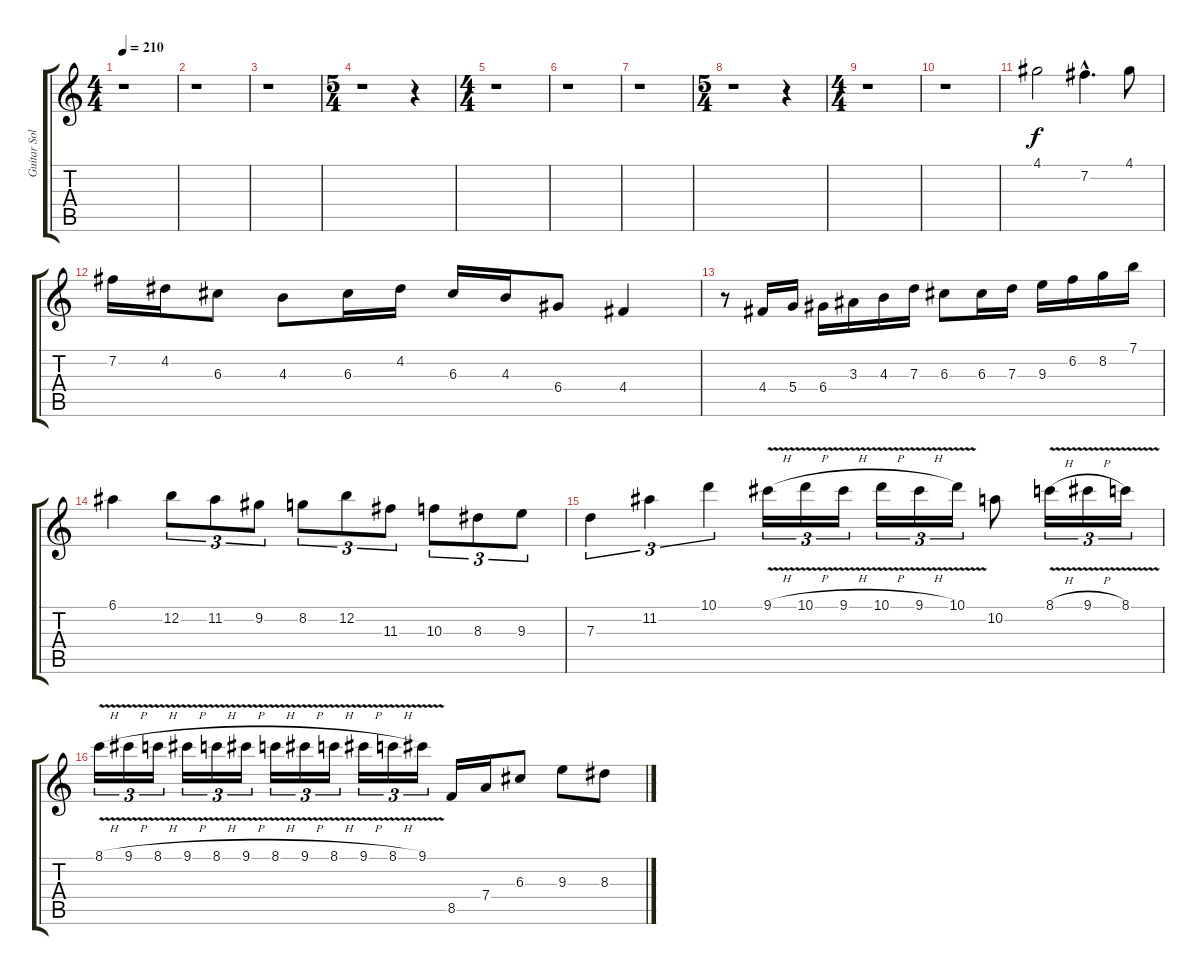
\track ("Guitar Solo" "Guitar Sol") {instrument distortionguitar}
\staff {score tabs}
\tuning (E4 B3 G3 D3 A2 E2) {hide}
\ts (4 4)
\tempo 210
\clef g2
\ks c
r.1{dy f} |
r.1 |
r.1 |
\ts (5 4)
r.1 r.4 |
\ts (4 4)
r.1 |
r.1 |
r.1 |
\ts (5 4)
r.1 r.4 |
\ts (4 4)
r.1 |
r.1 |
4.1.2 7.2{hac}.4{d} 4.1.8 |
7.2.16 4.2.16 6.3.8 4.3.8 6.3.16 4.2.16 6.3.16 4.3.16 6.4.8 4.4.4 |
r.8 4.4.16 5.4.16 6.4.16 3.3.16 4.3.16 7.3.16 6.3.8 6.3.16 7.3.16 9.3.16 6.2.16 8.2.16 7.1.16 |
6.1.4 12.2.8{tu (3 2)} 11.2.8{tu (3 2)} 9.2.8{tu (3 2)} 8.2.8{tu (3 2)} 12.2.8{tu (3 2)} 11.3.8{tu (3 2)} 10.3.8{tu (3 2)} 8.3.8{tu (3 2)} 9.3.8{tu (3 2)} |
7.3.4{tu (3 2)} 11.2.4{tu (3 2)} 10.1.4{tu (3 2)} 9.1{v h}.16{tu (3 2)} 10.1{v h}.16{tu (3 2)} 9.1{v h}.16{tu (3 2)} 10.1{v h}.16{tu (3 2)} 9.1{v h}.16{tu (3 2)} 10.1{v}.16{tu (3 2)} 10.2.8 8.1{v h}.16{tu (3 2)} 9.1{v h}.16{tu (3 2)} 8.1{v}.16{tu (3 2)} |
8.1{v h}.16{tu (3 2)} 9.1{v h}.16{tu (3 2)} 8.1{v h}.16{tu (3 2)} 9.1{v h}.16{tu (3 2)} 8.1{v h}.16{tu (3 2)} 9.1{v h}.16{tu (3 2)} 8.1{v h}.16{tu (3 2)} 9.1{v h}.16{tu (3 2)} 8.1{v h}.16{tu (3 2)} 9.1{v h}.16{tu (3 2)} 8.1{v h}.16{tu (3 2)} 9.1{v}.16{tu (3 2)} 8.5.16 7.4.16 6.3.8 9.3.8 8.3.8
